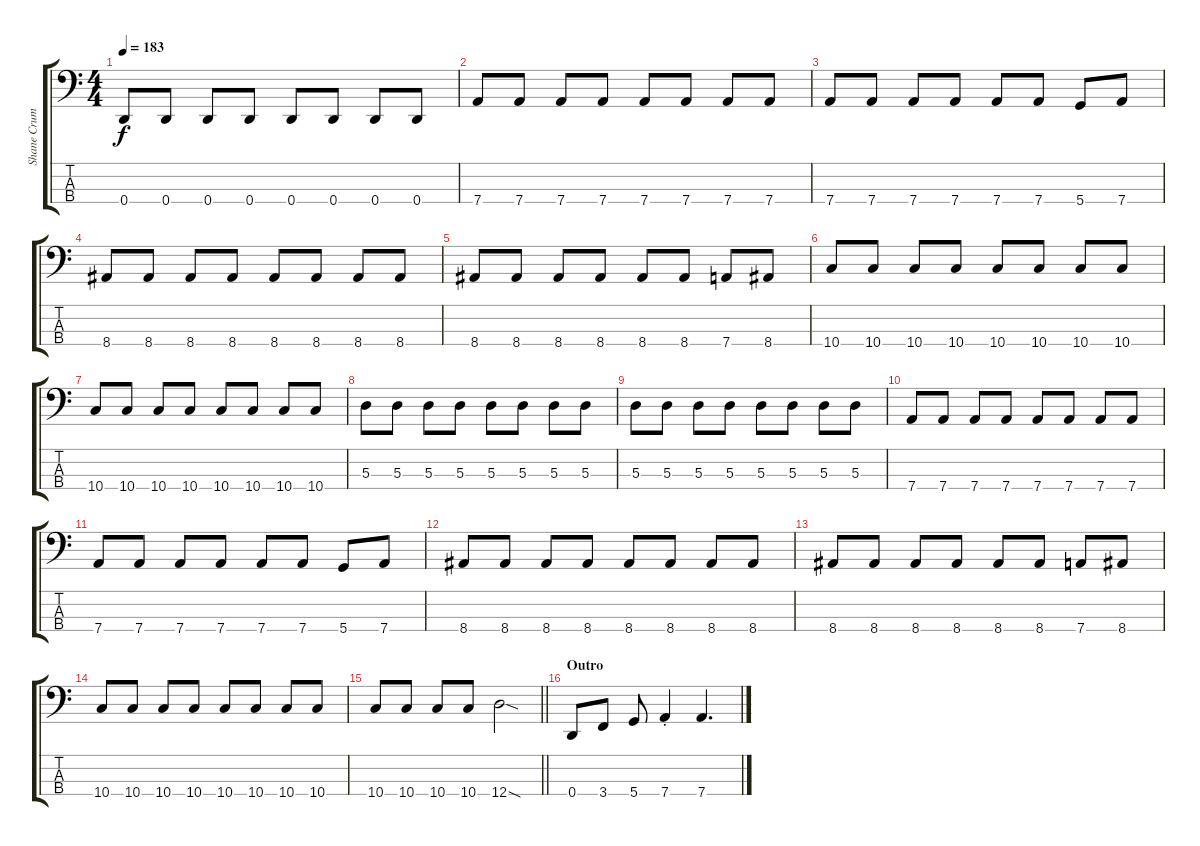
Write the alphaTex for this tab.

\track ("Shane Crump - Bass" "Shane Crum") {instrument electricbassfinger}
\staff {score tabs}
\tuning (G2 D2 A1 D1) {hide}
\ts (4 4)
\tempo 183
\clef f4
\ks c
0.4.8{dy f} 0.4.8 0.4.8 0.4.8 0.4.8 0.4.8 0.4.8 0.4.8 |
7.4.8 7.4.8 7.4.8 7.4.8 7.4.8 7.4.8 7.4.8 7.4.8 |
7.4.8 7.4.8 7.4.8 7.4.8 7.4.8 7.4.8 5.4.8 7.4.8 |
8.4.8 8.4.8 8.4.8 8.4.8 8.4.8 8.4.8 8.4.8 8.4.8 |
8.4.8 8.4.8 8.4.8 8.4.8 8.4.8 8.4.8 7.4.8 8.4.8 |
10.4.8 10.4.8 10.4.8 10.4.8 10.4.8 10.4.8 10.4.8 10.4.8 |
10.4.8 10.4.8 10.4.8 10.4.8 10.4.8 10.4.8 10.4.8 10.4.8 |
5.3.8 5.3.8 5.3.8 5.3.8 5.3.8 5.3.8 5.3.8 5.3.8 |
5.3.8 5.3.8 5.3.8 5.3.8 5.3.8 5.3.8 5.3.8 5.3.8 |
7.4.8 7.4.8 7.4.8 7.4.8 7.4.8 7.4.8 7.4.8 7.4.8 |
7.4.8 7.4.8 7.4.8 7.4.8 7.4.8 7.4.8 5.4.8 7.4.8 |
8.4.8 8.4.8 8.4.8 8.4.8 8.4.8 8.4.8 8.4.8 8.4.8 |
8.4.8 8.4.8 8.4.8 8.4.8 8.4.8 8.4.8 7.4.8 8.4.8 |
10.4.8 10.4.8 10.4.8 10.4.8 10.4.8 10.4.8 10.4.8 10.4.8 |
\barLineRight lightlight
10.4.8 10.4.8 10.4.8 10.4.8 12.4{sod}.2 |
\section ("" "Outro")
0.4.8 3.4.8 5.4.8 7.4{st}.4 7.4.4{d}
